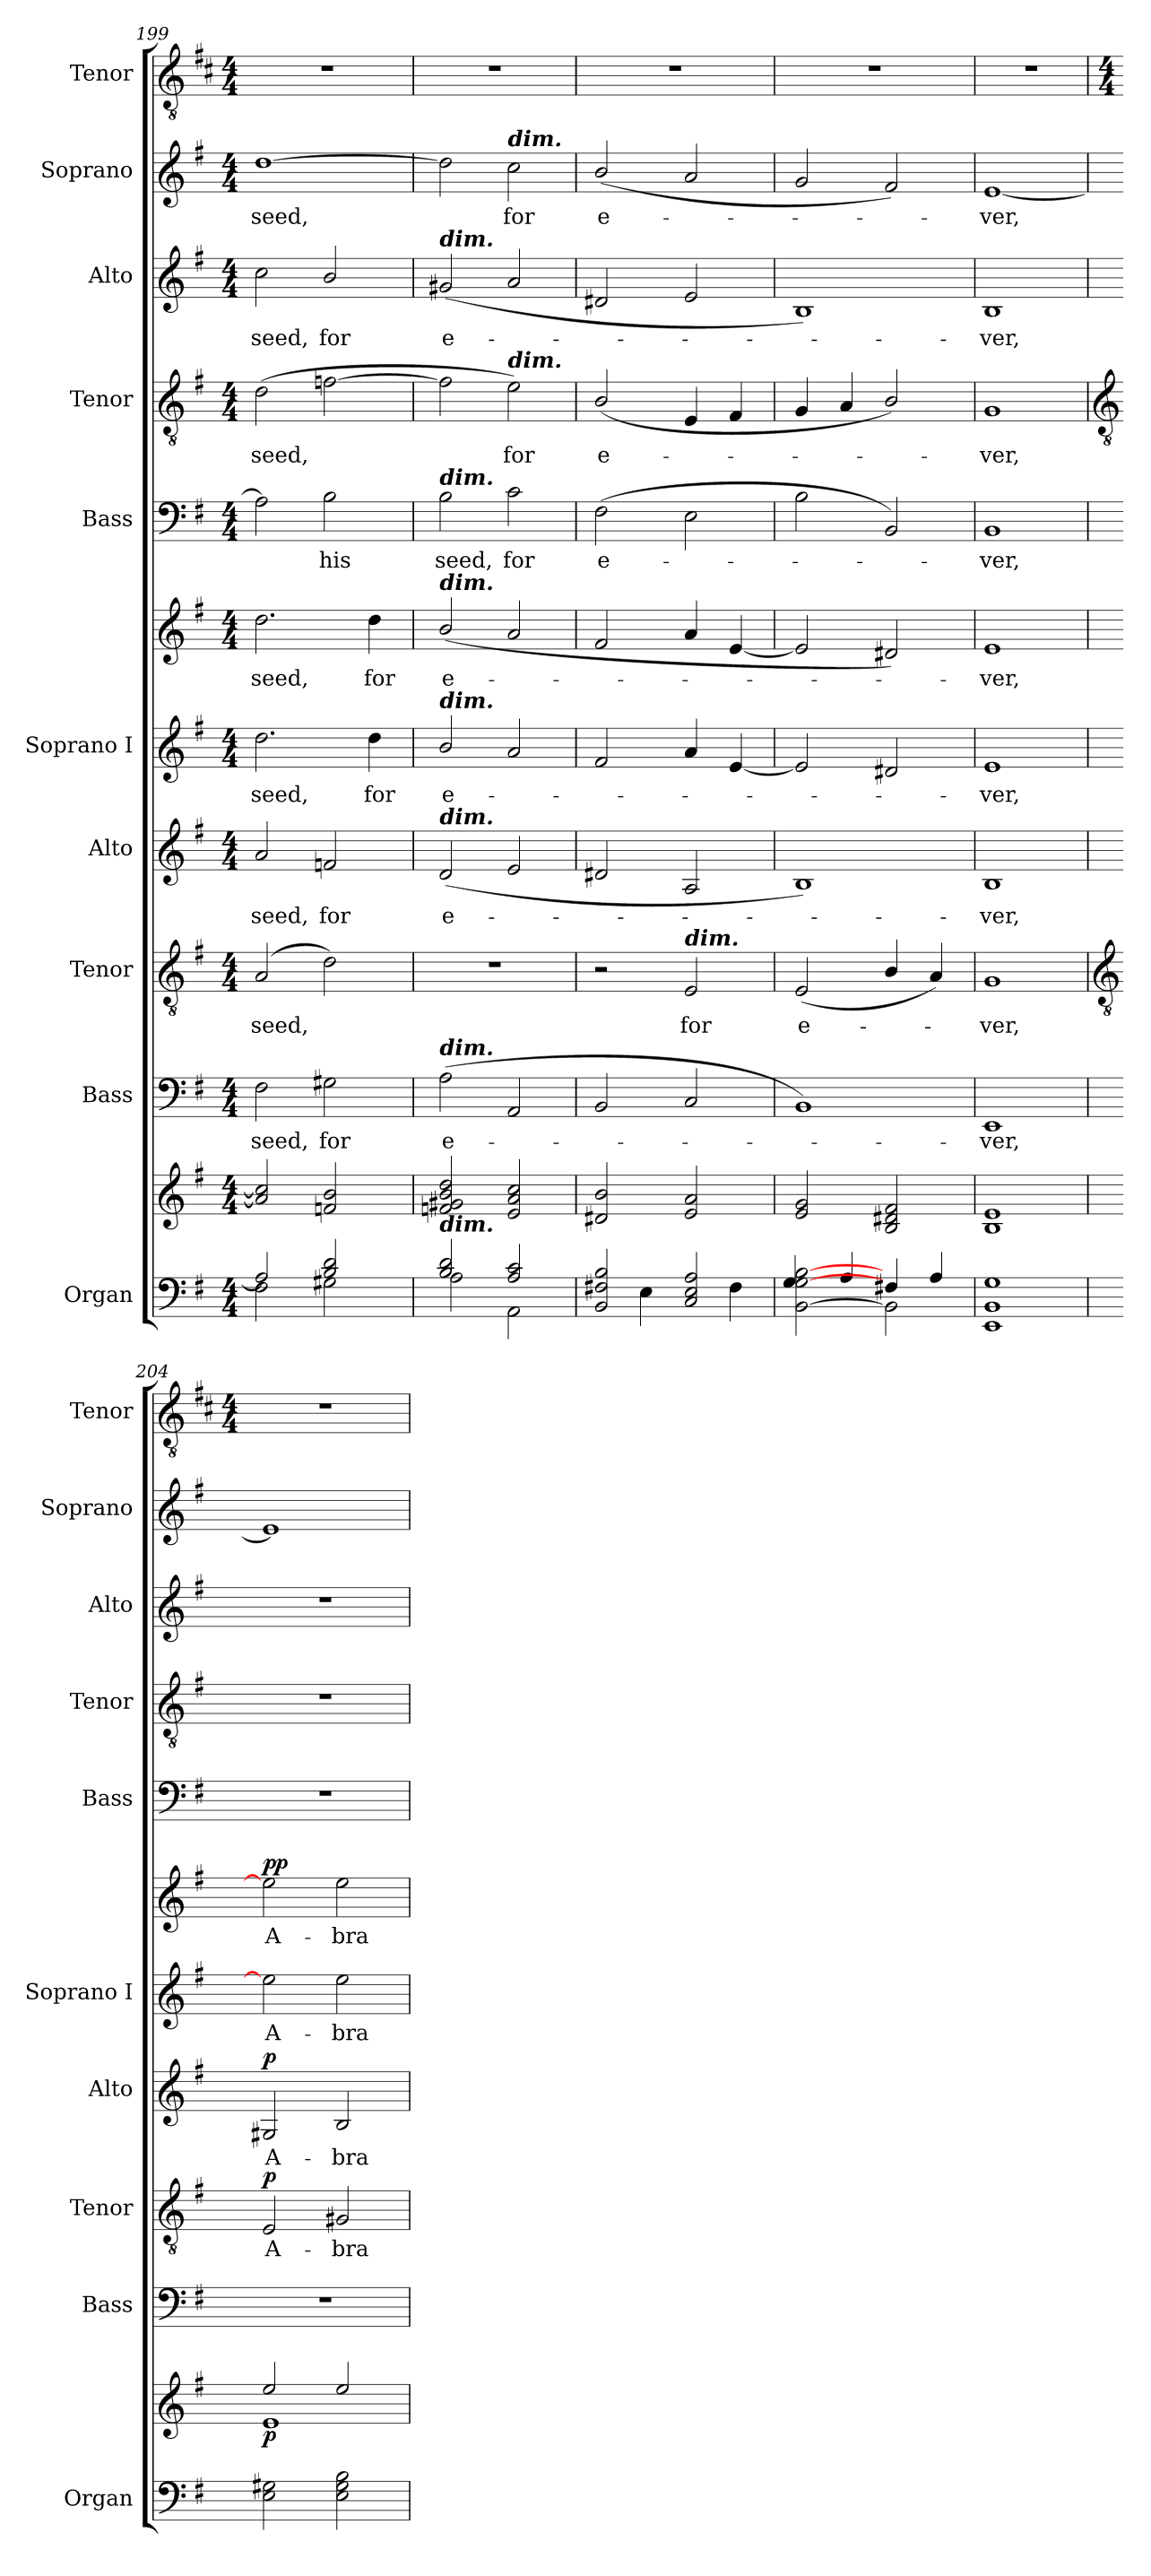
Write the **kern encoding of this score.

**kern	**kern	**dynam	**kern	**text	**kern	**text	**dynam	**kern	**text	**dynam	**kern	**text	**kern	**text	**dynam	**kern	**text	**kern	**text	**kern	**text	**kern	**text	**kern
*part10	*part10	*part10	*part9	*part9	*part8	*part8	*part8	*part7	*part7	*part7	*part6	*part6	*part6	*part6	*part6	*part5	*part5	*part4	*part4	*part3	*part3	*part2	*part2	*part1
*staff12	*staff11	*staff11/12	*staff10	*staff10	*staff9	*staff9	*staff9	*staff8	*staff8	*staff8	*staff7	*staff7	*staff6	*staff6	*staff6/7	*staff5	*staff5	*staff4	*staff4	*staff3	*staff3	*staff2	*staff2	*staff1
*I"Organ	*	*	*I"Bass	*	*I"Tenor	*	*	*I"Alto	*	*	*I"Soprano I	*	*	*	*	*I"Bass	*	*I"Tenor	*	*I"Alto	*	*I"Soprano	*	*I"Tenor
*I'Organ	*	*	*I'Bass	*	*I'Tenor	*	*	*I'Alto	*	*	*I'Soprano I	*	*	*	*	*I'Bass	*	*I'Tenor	*	*I'Alto	*	*I'Soprano	*	*I'Tenor
*clefF4	*clefG2	*	*clefF4	*	*clefGv2	*	*	*clefG2	*	*	*clefG2	*	*clefG2	*	*	*clefF4	*	*clefGv2	*	*clefG2	*	*clefG2	*	*clefGv2
*k[f#]	*k[f#]	*	*k[f#]	*	*k[f#]	*	*	*k[f#]	*	*	*k[f#]	*	*k[f#]	*	*	*k[f#]	*	*k[f#]	*	*k[f#]	*	*k[f#]	*	*k[f#c#]
*G:	*G:	*	*G:	*	*G:	*	*	*G:	*	*	*G:	*	*G:	*	*	*G:	*	*G:	*	*G:	*	*G:	*	*D:
*M4/4	*M4/4	*	*M4/4	*	*M4/4	*	*	*M4/4	*	*	*M4/4	*	*M4/4	*	*	*M4/4	*	*M4/4	*	*M4/4	*	*M4/4	*	*M4/4
=199	=199	=199	=199	=199	=199	=199	=199	=199	=199	=199	=199	=199	=199	=199	=199	=199	=199	=199	=199	=199	=199	=199	=199	=199
*^	*^	*	*	*	*	*	*	*	*	*	*	*	*	*	*	*	*	*	*	*	*	*	*	*
!	!	!	!	!	!	!LO:LY:b	!	!LO:LY:b	!	!	!LO:LY:b	!	!	!LO:LY:b	!	!LO:LY:b	!	!	!	!	!LO:LY:b	!	!LO:LY:b	!	!LO:LY:b	!
2A/]	2F#\	2ryy	2a/] 2cc/]	.	2F#	seed,	(<2A	seed,	.	2a	seed,	.	2.dd	seed,	2.dd	seed,	.	2A]	.	(>2d	seed,	2cc	seed,	[1dd	seed,	1r
!	!	!	!	!	!	!LO:LY:b	!	!	!	!	!LO:LY:b	!	!	!	!	!	!	!	!LO:LY:b	!	!	!	!LO:LY:b	!	!	!
2B/ 2d/	2G#X\	2fn/ 2b/	2ryy	.	2G#X	for	2d)	.	.	2fn	for	.	.	.	.	.	.	2B	his	[2fn	.	2b/	for	.	.	.
!	!	!	!	!	!	!	!	!	!	!	!	!	!	!LO:LY:b	!	!LO:LY:b	!	!	!	!	!	!	!	!	!	!
.	.	.	.	.	.	.	.	.	.	.	.	.	4dd	for	4dd	for	.	.	.	.	.	.	.	.	.	.
=200	=200	=200	=200	=200	=200	=200	=200	=200	=200	=200	=200	=200	=200	=200	=200	=200	=200	=200	=200	=200	=200	=200	=200	=200	=200	=200
!	!	!	!	!	!	!	!	!	!	!	!	!	!	!	!	!	!	!	!	!	!	!LO:TX:a:Bi:t=dim.	!	!	!	!
!	!	!	!	!	!	!	!	!	!	!	!	!	!	!	!	!	!	!LO:TX:a:Bi:t=dim.	!	!	!	!	!	!	!	!
!	!	!	!	!	!	!	!	!	!	!	!	!	!	!	!LO:TX:a:Bi:t=dim.	!	!	!	!	!	!	!	!	!	!	!
!	!	!	!	!	!	!	!	!	!	!	!	!	!LO:TX:a:Bi:t=dim.	!	!	!	!	!	!	!	!	!	!	!	!	!
!	!	!	!	!	!	!	!	!	!	!LO:TX:a:Bi:t=dim.	!	!	!	!	!	!	!	!	!	!	!	!	!	!	!	!
!	!	!	!	!	!LO:TX:a:Bi:t=dim.	!	!	!	!	!	!	!	!	!	!	!	!	!	!	!	!	!	!	!	!	!
!LO:TX:a:Bi:t=dim.	!	!	!	!	!	!	!	!	!	!	!	!	!	!	!	!	!	!	!	!	!	!	!	!	!	!
!	!	!	!	!	!	!LO:LY:b	!	!	!	!	!LO:LY:b	!	!	!LO:LY:b	!	!LO:LY:b	!	!	!LO:LY:b	!	!	!	!LO:LY:b	!	!	!
2B/ 2d/	2A\	2fn/ 2g#X/ 2b/ 2dd/	1ryy	.	(<2A	e-	1r	.	.	(<2d	e-	.	2b/	e-	(<2b/	e-	.	2B	seed,	2f]	.	(<2g#X	e-	2dd]	.	1r
!	!	!	!	!	!	!	!	!	!	!	!	!	!	!	!	!	!	!	!	!	!	!	!	!LO:TX:a:Bi:t=dim.	!	!
!	!	!	!	!	!	!	!	!	!	!	!	!	!	!	!	!	!	!	!	!LO:TX:a:Bi:t=dim.	!	!	!	!	!	!
!	!	!	!	!	!	!	!	!	!	!	!	!	!	!	!	!	!	!	!LO:LY:b	!	!LO:LY:b	!	!	!	!LO:LY:b	!
2A/ 2c/	2AA\	2e/ 2a/ 2cc/	.	.	2AA	.	.	.	.	2e	.	.	2a	.	2a	.	.	2c	for	2e)	for	2a	.	2cc	for	.
=201	=201	=201	=201	=201	=201	=201	=201	=201	=201	=201	=201	=201	=201	=201	=201	=201	=201	=201	=201	=201	=201	=201	=201	=201	=201	=201
!	!	!	!	!	!	!	!	!	!	!	!	!	!	!	!	!	!	!	!LO:LY:b	!	!LO:LY:b	!	!	!	!LO:LY:b	!
2BB/ 2F#X/ 2B/	4ryy	2d#X/ 2b/	1ryy	.	2BB	.	2r	.	.	2d#X	.	.	2f#	.	2f#	.	.	(>2F#	e-	(<2B/	e-	2d#X	.	(<2b/	e-	1r
.	4E\	.	.	.	.	.	.	.	.	.	.	.	.	.	.	.	.	.	.	.	.	.	.	.	.	.
!	!	!	!	!	!	!	!LO:TX:a:Bi:t=dim.	!	!	!	!	!	!	!	!	!	!	!	!	!	!	!	!	!	!	!
!	!	!	!	!	!	!	!	!LO:LY:b	!	!	!	!	!	!	!	!	!	!	!	!	!	!	!	!	!	!
2C/ 2E/ 2A/	4ryy	2e/ 2a/	.	.	2C	.	2E	for	.	2A	.	.	4a	.	4a	.	.	2E	.	4E	.	2e	.	2a	.	.
.	4F#\	.	.	.	.	.	.	.	.	.	.	.	[4e	.	[4e	.	.	.	.	4F#	.	.	.	.	.	.
=202	=202	=202	=202	=202	=202	=202	=202	=202	=202	=202	=202	=202	=202	=202	=202	=202	=202	=202	=202	=202	=202	=202	=202	=202	=202	=202
!	!	!	!	!	!	!	!	!LO:LY:b	!	!	!	!	!	!	!	!	!	!	!	!	!	!	!	!	!	!
[2BB\ [2G\ [2B\	4G/	2e/ 2g/	1ryy	.	1BB/)	.	(<2E	e-	.	1B)	.	.	2e]	.	2e]	.	.	2B	.	4G	.	1B)	.	2g	.	1r
.	4A/	.	.	.	.	.	.	.	.	.	.	.	.	.	.	.	.	.	.	4A	.	.	.	.	.	.
2BB\]	4F#X/	2B/ 2d#X/ 2f#/	.	.	.	.	4B/	.	.	.	.	.	2d#X	.	2d#X)	.	.	2BB)	.	2B/)	.	.	.	2f#)	.	.
.	4A/	.	.	.	.	.	4A)	.	.	.	.	.	.	.	.	.	.	.	.	.	.	.	.	.	.	.
=203	=203	=203	=203	=203	=203	=203	=203	=203	=203	=203	=203	=203	=203	=203	=203	=203	=203	=203	=203	=203	=203	=203	=203	=203	=203	=203
!	!	!	!	!	!	!LO:LY:b	!	!LO:LY:b	!	!	!LO:LY:b	!	!	!LO:LY:b	!	!LO:LY:b	!	!	!LO:LY:b	!	!LO:LY:b	!	!LO:LY:b	!	!LO:LY:b	!
1ryy	1EE\ 1BB\ 1G\	1B/ 1e/	1ryy	.	1EE	ver,	1G	ver,	.	1B	ver,	.	1e	ver,	1e	ver,	.	1BB	ver,	1G	ver,	1B	ver,	[1e	ver,	1r
!!LO:LB:g=z
=204	=204	=204	=204	=204	=204	=204	=204	=204	=204	=204	=204	=204	=204	=204	=204	=204	=204	=204	=204	=204	=204	=204	=204	=204	=204	=204
*	*	*	*	*	*	*	*clefGv2	*	*	*	*	*	*	*	*	*	*	*	*	*clefGv2	*	*	*	*	*	*
*	*	*	*	*	*	*	*	*	*	*	*	*	*	*	*	*	*	*	*	*	*	*	*	*	*	*M4/4
!	!	!	!	!LO:DY:b	!	!	!	!LO:LY:b	!LO:DY:b	!	!LO:LY:b	!LO:DY:b	!	!LO:LY:b	!	!LO:LY:b	!LO:DY:b=2	!	!	!	!	!	!	!	!	!
!	!	!	!	!	!	!	!	!	!	!	!	!	!	!	!	!	!LO:DY:n=1:b	!	!	!	!	!	!	!	!	!
1ryy	2E\ 2G#X\	2ee/	1e\	p	1r	.	2E	A-	p	2G#X	A-	p	2ee]	A-	2ee]	A-	p p	1r	.	1r	.	1r	.	1e]	.	1r
!	!	!	!	!	!	!	!	!LO:LY:b	!	!	!LO:LY:b	!	!	!LO:LY:b	!	!LO:LY:b	!	!	!	!	!	!	!	!	!	!
.	2E\ 2G#\ 2B\	2ee/	.	.	.	.	2G#X	-bra-	.	2B	-bra-	.	2ee	-bra-	2ee	-bra-	.	.	.	.	.	.	.	.	.	.
*v	*v	*	*	*	*	*	*	*	*	*	*	*	*	*	*	*	*	*	*	*	*	*	*	*	*	*
*	*v	*v	*	*	*	*	*	*	*	*	*	*	*	*	*	*	*	*	*	*	*	*	*	*	*
=	=	=	=	=	=	=	=	=	=	=	=	=	=	=	=	=	=	=	=	=	=	=	=	=
*-	*-	*-	*-	*-	*-	*-	*-	*-	*-	*-	*-	*-	*-	*-	*-	*-	*-	*-	*-	*-	*-	*-	*-	*-
